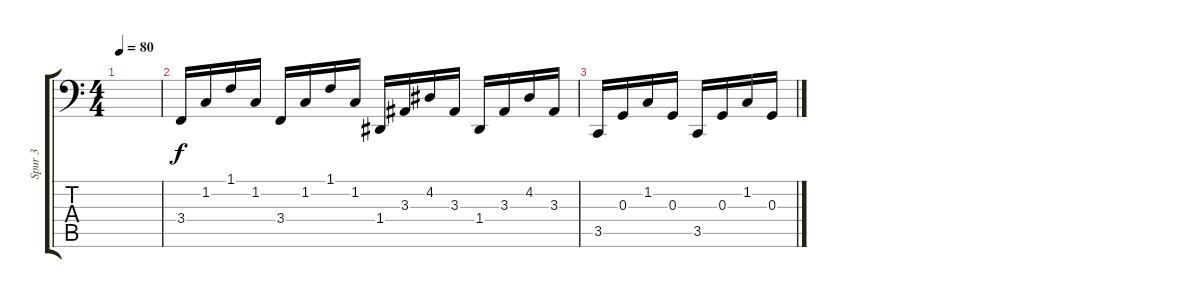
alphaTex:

\track ("Spur 3" "Spur 3") {instrument brightacousticpiano}
\staff {score tabs}
\tuning (E3 B2 G2 D2 A1 E1) {hide}
\ts (4 4)
\tempo 80
\clef f4
\ks c
|
3.4.16 1.2.16 1.1.16 1.2.16 3.4.16 1.2.16 1.1.16 1.2.16 1.4.16 3.3.16 4.2.16 3.3.16 1.4.16 3.3.16 4.2.16 3.3.16 |
3.5.16 0.3.16 1.2.16 0.3.16 3.5.16 0.3.16 1.2.16 0.3.16
